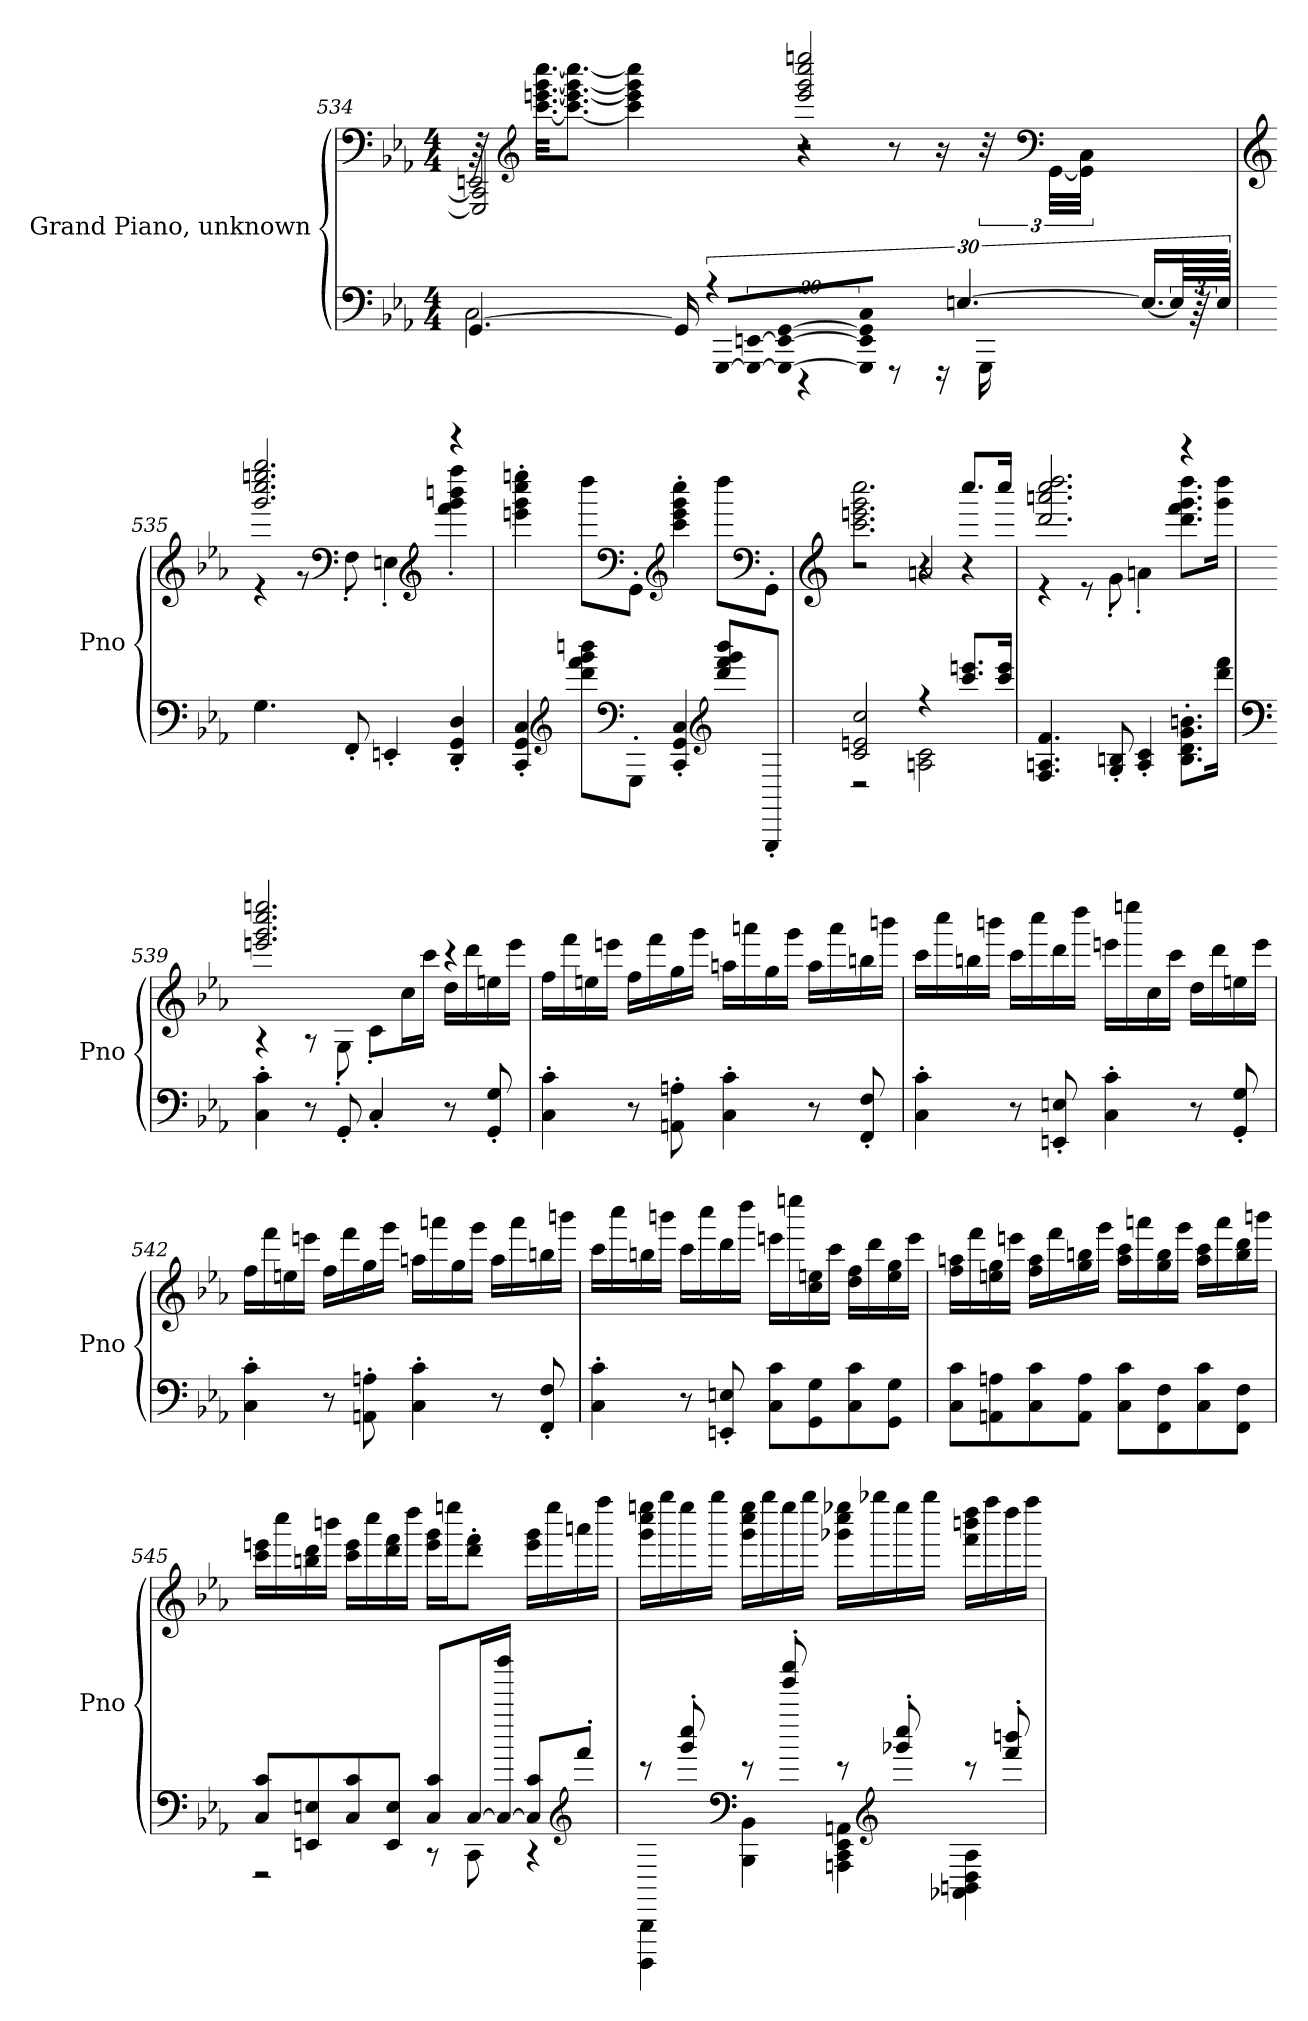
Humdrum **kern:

**kern	**kern
*part1	*part1
*staff2	*staff1
*I"Grand Piano, unknown	*
*I'Pno	*
!!LO:LB:g=z
*clefF4	*clefF4
*k[b-e-a-]	*k[b-e-a-]
*M4/4	*M4/4
=534	=534
*^	*^
*	*	*	*^
[4.GG/	2C\	2EEn/	64r	2GGG/] 2CC/]
*	*	*clefG2	*	*
.	.	.	[32.ccc\ [32.eeen\ [32.ggg\ [32.cccc\KKL	.
.	.	.	8.ccc\_ 8.eee\_ 8.ggg\_ 8.cccc\_J	.
.	.	.	4ccc\] 4eee\] 4ggg\] 4cccc\]	.
16GG/]	.	.	.	.
!LO:N:vis=128	!	!	!	!
1920%17r	.	.	.	.
!LO:N:vis=256	!	!	!	!
[1920%17GGG/KLLLL	.	.	.	.
!LO:N:vis=128%9	!	!	!	!
640%17GGG/_ [640%17EEn/	.	.	.	.
!LO:N:vis=256	!	!	!	!
1920%17GGG/_ 1920%17EE/_ [1920%17GG/L	.	.	.	.
!LO:N:vis=256	!	!	!	!
1920%17GGG/] 1920%17EE/] 1920%17GG/] 1920%17C/JJJJJ	.	.	.	.
[4.En/	.	.	.	.
.	4r	2eee/ 2ggg/ 2cccc/ 2eeeen/	4r	2r
.	8r	.	8r	.
16.E/LL_	.	.	.	.
.	16r	.	16r	.
.	16GGG\	.	48r	.
*	*	*clefF4	*	*
.	.	.	[48GG\LLL	.
96E/JJkk]	.	.	.	.
96r	.	.	.	.
.	.	.	48GG\] 48C\JJJ	.
96E/	.	.	.	.
1920ryy	.	.	.	.
*v	*v	*	*	*
*	*v	*v	*v
=535	=535
*	*clefG2
*	*^
4.G\	2.ggg/ 2.cccc/ 2.eeeen/ 2.gggg/	4r
.	.	8r
*	*clefF4	*
8FF'/	.	8F'\
4EEn'/	.	4En'\
*	*clefG2	*
4DD/' 4GG/' 4D/'	4r	4fff\' 4ggg\' 4bbbn\' 4ffff\'
*	*v	*v
!!LO:LB:g=z
=536	=536
4CC/' 4GG/' 4C/'	4eeen\' 4ggg\' 4cccc\' 4eeeen\'
*clefG2	*
8ddd\ 8fff\ 8ggg\ 8bbbn\L	8dddd\L
*clefF4	*clefF4
8GGG'\J	8GG'\J
*	*clefG2
4CC/' 4GG/' 4C/'	4ccc\' 4eee\' 4ggg\' 4cccc\'
*clefG2	*
8ddd/ 8fff/ 8ggg/ 8bbb/L	8dddd\L
*	*clefF4
8GGG'/J	8GG'\J
=537	=537
*	*clefG2
*^	*^
*	*	*	*^
2c/ 2en/ 2cc/	2r	2r	2.ccc\ 2.eeen\ 2.ggg\ 2.cccc\	2r
4r	2An\ 2c\	4r	.	2an/
8.ccc/ 8.eeen/L	.	8.cccc/L	4r	.
16ccc/ 16eee/Jk	.	16cccc/Jk	.	.
*v	*v	*	*	*
*	*	*v	*v
=538	=538	=538
4.F/ 4.An/ 4.f/	2.ddd/ 2.aaan/ 2.cccc/ 2.dddd/	4r
.	.	8r
8G/' 8Bn/'	.	8g'\
4A/' 4c/'	.	4an'\
8.B\' 8.d\' 8.g\' 8.bn\'L	4r	8.ddd\ 8.fff\ 8.ggg\ 8.dddd\L
16ddd\ 16fff\Jk	.	16ggg\ 16dddd\Jk
=539	=539	=539
*clefF4	*	*
4C\' 4c\'	2.eeen/ 2.ggg/ 2.cccc/ 2.eeeen/	4r
8r	.	8r
8GG'/	.	8G'\
4C'/	.	8c'\L
.	.	16cc\L
.	.	16ccc\JJ
8r	4r	16dd\LL
.	.	16ddd\
8GG/' 8G/'	.	16een\
.	.	16eee\JJ
*	*v	*v
!!LO:PB:g=z
=540	=540
4C\' 4c\'	16ff\LL
.	16fff\
.	16een\
.	16eeen\JJ
8r	16ff\LL
.	16fff\
8AAn\' 8An\'	16gg\
.	16ggg\JJ
4C\' 4c\'	16aan\LL
.	16aaan\
.	16gg\
.	16ggg\JJ
8r	16aa\LL
.	16aaa\
8FF/' 8F/'	16bbn\
.	16bbbn\JJ
=541	=541
4C\' 4c\'	16ccc\LL
.	16cccc\
.	16bbn\
.	16bbbn\JJ
8r	16ccc\LL
.	16cccc\
8EEn/' 8En/'	16ddd\
.	16dddd\JJ
4C\' 4c\'	16eeen\LL
.	16eeeen\
.	16cc\
.	16ccc\JJ
8r	16dd\LL
.	16ddd\
8GG/' 8G/'	16een\
.	16eee\JJ
!!LO:LB:g=z
=542	=542
4C\' 4c\'	16ff\LL
.	16fff\
.	16een\
.	16eeen\JJ
8r	16ff\LL
.	16fff\
8AAn\' 8An\'	16gg\
.	16ggg\JJ
4C\' 4c\'	16aan\LL
.	16aaan\
.	16gg\
.	16ggg\JJ
8r	16aa\LL
.	16aaa\
8FF/' 8F/'	16bbn\
.	16bbbn\JJ
=543	=543
4C\' 4c\'	16ccc\LL
.	16cccc\
.	16bbn\
.	16bbbn\JJ
8r	16ccc\LL
.	16cccc\
8EEn/' 8En/'	16ddd\
.	16dddd\JJ
8C\ 8c\L	16eeen\LL
.	16eeeen\
8GG\ 8G\	16cc\ 16een\
.	16ccc\JJ
8C\ 8c\	16dd\ 16ff\LL
.	16ddd\
8GG\ 8G\J	16ee\ 16gg\
.	16eee\JJ
!!LO:LB:g=z
=544	=544
8C\ 8c\L	16ff\ 16aan\LL
.	16fff\
8AAn\ 8An\	16een\ 16gg\
.	16eeen\JJ
8C\ 8c\	16ff\ 16aa\LL
.	16fff\
8AA\ 8A\J	16gg\ 16bbn\
.	16ggg\JJ
8C\ 8c\L	16aa\ 16ccc\LL
.	16aaan\
8FF\ 8F\	16gg\ 16bb\
.	16ggg\JJ
8C\ 8c\	16aa\ 16ccc\LL
.	16aaa\
8FF\ 8F\J	16bb\ 16ddd\
.	16bbbn\JJ
!!LO:LB:g=z
=545	=545
*^	*
8C/ 8c/L	2r	16ccc\ 16eeen\LL
.	.	16cccc\
8EEn/ 8En/	.	16bbn\ 16ddd\
.	.	16bbbn\JJ
8C/ 8c/	.	16ccc\ 16eee\LL
.	.	16cccc\
8EE/ 8E/J	.	16ddd\ 16fff\
.	.	16dddd\JJ
8C/ 8c/L	8r	16eee\ 16ggg\LL
.	.	16eeeen\J
[16C/L	8CC\	8ddd\' 8fff\'J
16C/_ 16dddd/JJ	.	.
8C/] 8c/L	4r	16eee\ 16ggg\LL
.	.	16eeee\
*clefG2	*	*
8fff'/J	.	16aaan\
.	.	16ffff\JJ
!!LO:LB:g=z
=546	=546	=546
8r	4BBBB-\ 4BBB-\	16ggg\ 16cccc\ 16eeeen\LL
.	.	16gggg\
8ggg/' 8cccc/'	.	16eeee\
.	.	16gggg\JJ
*clefF4	*	*
8r	4BBB-\ 4BB-\	16ggg\ 16cccc\ 16eeee\LL
.	.	16gggg\
8ggg/' 8cccc/'	.	16eeee\
.	.	16gggg\JJ
8r	4AAAn\ 4CC\ 4EE-\ 4AAn\	16ggg-X\ 16cccc\ 16eeee-X\LL
.	.	16gggg-X\
*clefG2	*	*
8ggg-X/' 8cccc/'	.	16eeee-\
.	.	16gggg-\JJ
8r	4AA-X\ 4BBn\ 4D\ 4A-\	16fff\ 16bbbn\ 16dddd\LL
.	.	16ffff\
8fff/' 8bbbn/'	.	16dddd\
.	.	16ffff\JJ
*v	*v	*
=	=
*-	*-
